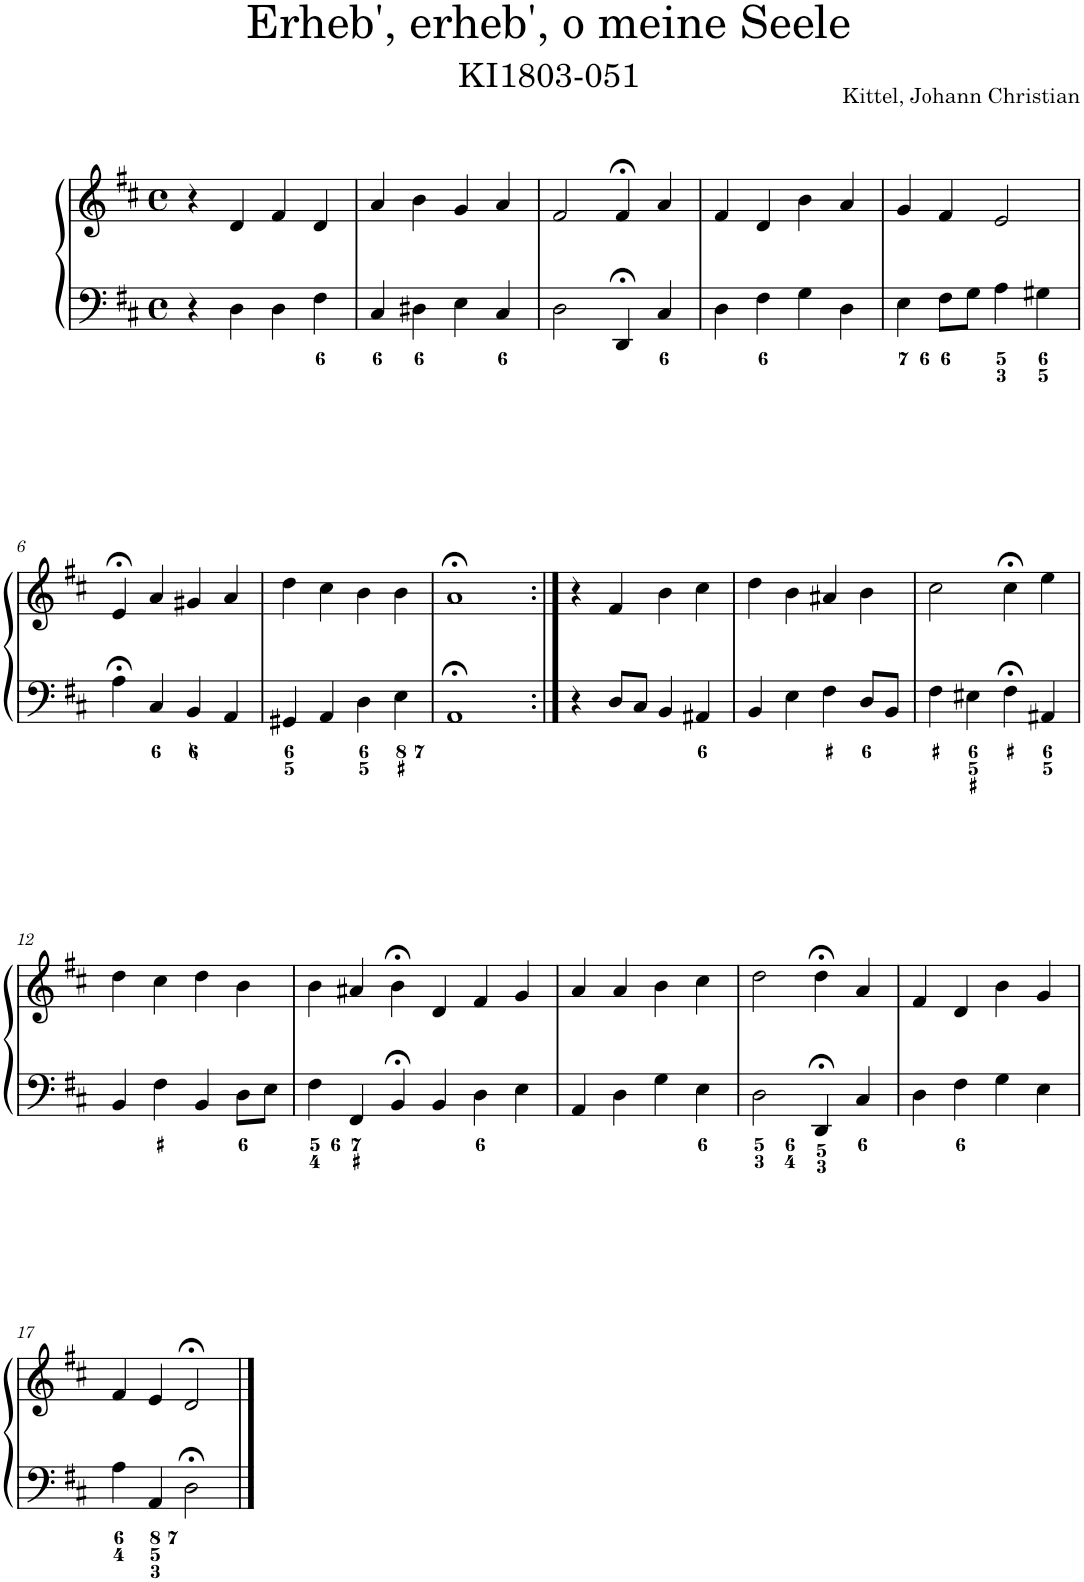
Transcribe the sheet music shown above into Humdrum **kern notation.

**kern	**kern
*part1	*part1
*staff2	*staff1
*I"Piano	*
*I'Pno.	*
*clefF4	*clefG2
*k[f#c#]	*k[f#c#]
*M4/4	*M4/4
*met(c)	*met(c)
=1	=1
4r	4r
4D\	4d/
4D\	4f#/
4F#\	4d/
=2	=2
4C#/	4a/
4D#X\	4b\
4E\	4g/
4C#/	4a/
=3	=3
2D\	2f#/
4DD;</	4f#;</
4C#/	4a/
=4	=4
4D\	4f#/
4F#\	4d/
4G\	4b\
4D\	4a/
=5	=5
4E\	4g/
8F#\L	4f#/
8G\J	.
4A\	2e/
4G#X\	.
!!LO:LB:g=z
=6	=6
4A;<\	4e;</
4C#/	4a/
4BB/	4g#X/
4AA/	4a/
=7	=7
4GG#X/	4dd\
4AA/	4cc#\
4D\	4b\
4E\	4b\
=8	=8
1AA;<	1a;<
=9:|!	=9:|!
4r	4r
8D/L	4f#/
8C#/J	.
4BB/	4b\
4AA#X/	4cc#\
=10	=10
4BB/	4dd\
4E\	4b\
4F#\	4a#X/
8D/L	4b\
8BB/J	.
=11	=11
4F#\	2cc#\
4E#X\	.
4F#;<\	4cc#;<\
4AA#X/	4ee\
!!LO:LB:g=z
=12	=12
4BB/	4dd\
4F#\	4cc#\
4BB/	4dd\
8D\L	4b\
8E\J	.
=13	=13
4F#\	4b\
4FF#/	4a#X/
4BB;</	4b;<\
4BB/	4d/
4D\	4f#/
4E\	4g/
=14	=14
4AA/	4a/
4D\	4a/
4G\	4b\
4E\	4cc#\
=15	=15
2D\	2dd\
4DD;</	4dd;<\
4C#/	4a/
=16	=16
4D\	4f#/
4F#\	4d/
4G\	4b\
4E\	4g/
!!LO:LB:g=z
=17	=17
4A\	4f#/
4AA/	4e/
2D;<\	2d;</
==	==
*-	*-
